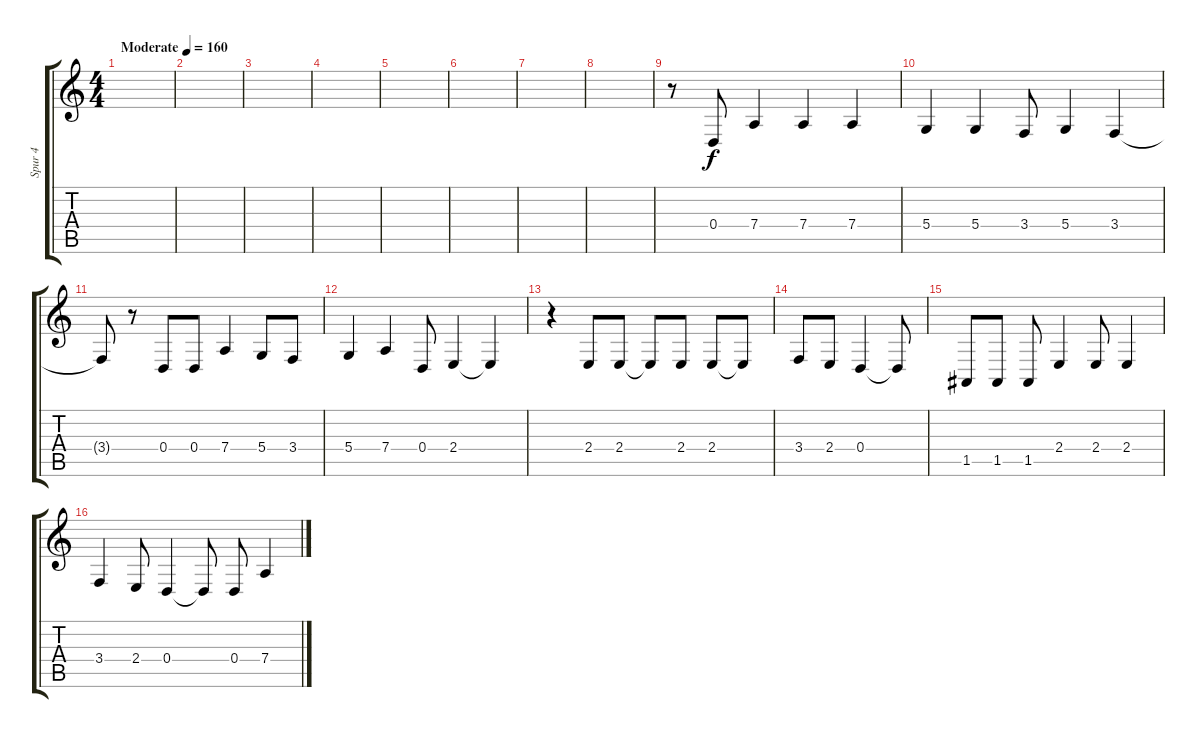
\track ("Spur 4" "Spur 4") {instrument tenorsax}
\staff {score tabs}
\tuning (E4 B3 G3 D3 A2 E2) {hide}
\ts (4 4)
\tempo (160 "Moderate")
\clef g2
\ks c
|
|
|
|
|
|
|
|
r.8 0.4.8 7.4.4 7.4.4 7.4.4 |
5.4.4 5.4.4 3.4.8 5.4.4 3.4.4 |
3.4{t}.8 r.8 0.4.8 0.4.8 7.4.4 5.4.8 3.4.8 |
5.4.4 7.4.4 0.4.8 2.4.4 2.4{t}.4 |
r.4 2.4.8 2.4.8 2.4{t}.8 2.4.8 2.4.8 2.4{t}.8 |
3.4.8 2.4.8 0.4.4 0.4{t}.8 |
1.5.8 1.5.8 1.5.8 2.4.4 2.4.8 2.4.4 |
3.4.4 2.4.8 0.4.4 0.4{t}.8 0.4.8 7.4.4
